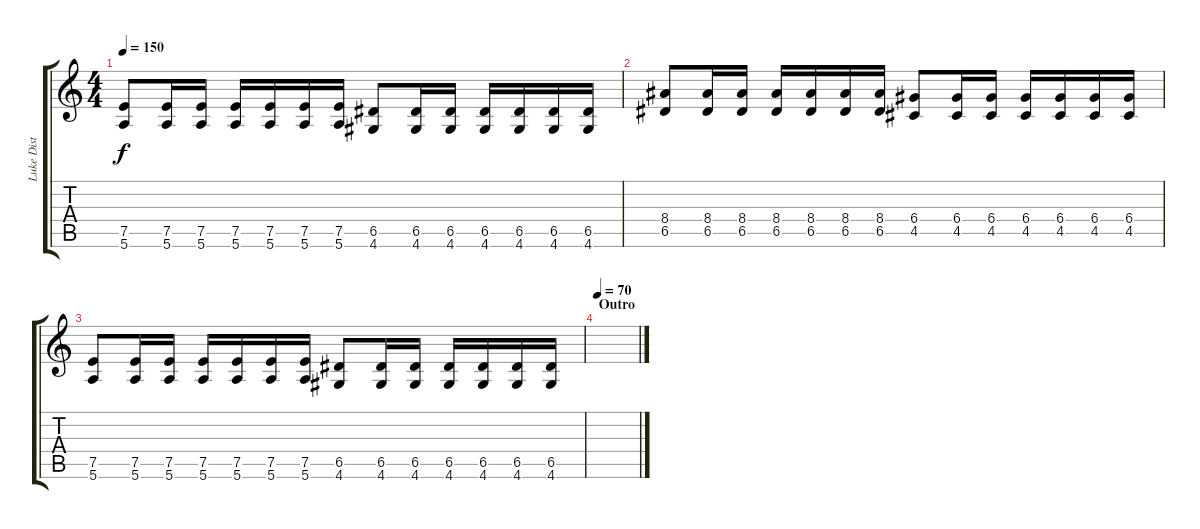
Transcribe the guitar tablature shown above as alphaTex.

\track ("Luke Dist" "Luke Dist") {instrument distortionguitar}
\staff {score tabs}
\tuning (E4 B3 G3 D3 A2 E2) {hide}
\ts (4 4)
\tempo 150
\clef g2
\ks c
(7.5 5.6).8{dy f} (7.5 5.6).16 (7.5 5.6).16 (7.5 5.6).16 (7.5 5.6).16 (7.5 5.6).16 (7.5 5.6).16 (6.5 4.6).8 (6.5 4.6).16 (6.5 4.6).16 (6.5 4.6).16 (6.5 4.6).16 (6.5 4.6).16 (6.5 4.6).16 |
(8.4 6.5).8 (8.4 6.5).16 (8.4 6.5).16 (8.4 6.5).16 (8.4 6.5).16 (8.4 6.5).16 (8.4 6.5).16 (6.4 4.5).8 (6.4 4.5).16 (6.4 4.5).16 (6.4 4.5).16 (6.4 4.5).16 (6.4 4.5).16 (6.4 4.5).16 |
(7.5 5.6).8 (7.5 5.6).16 (7.5 5.6).16 (7.5 5.6).16 (7.5 5.6).16 (7.5 5.6).16 (7.5 5.6).16 (6.5 4.6).8 (6.5 4.6).16 (6.5 4.6).16 (6.5 4.6).16 (6.5 4.6).16 (6.5 4.6).16 (6.5 4.6).16 |
\section ("" "Outro")
\tempo 75
\tempo 70
